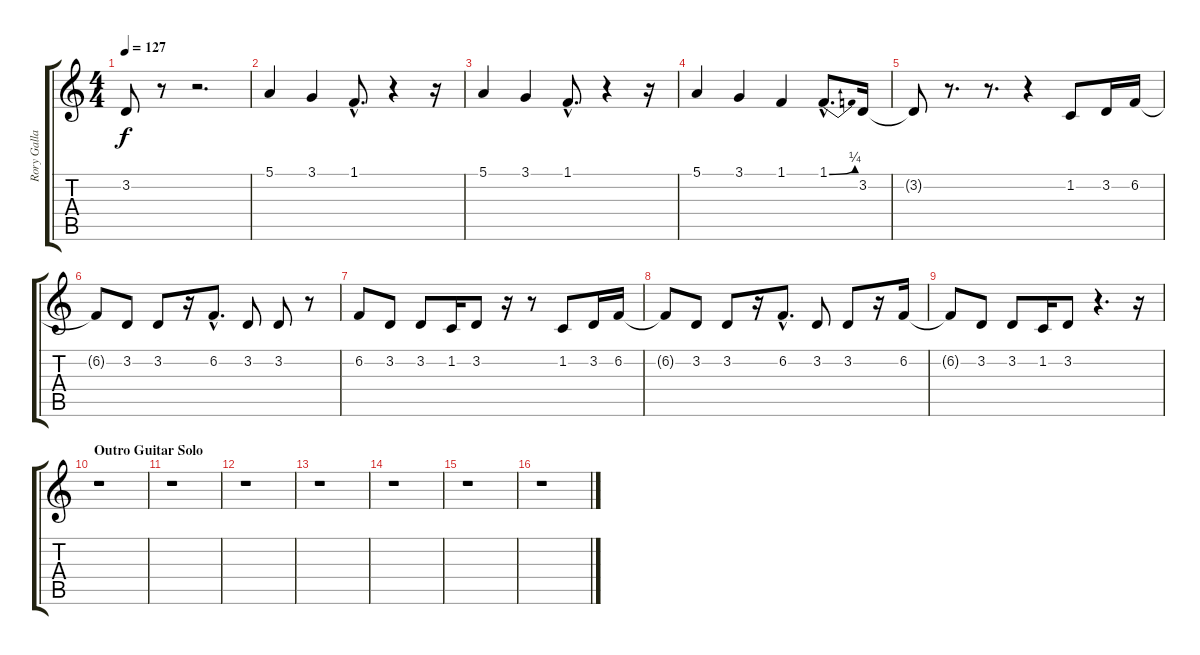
\track ("Rory Gallagher Vocals" "Rory Galla") {instrument viola}
\staff {score tabs}
\tuning (E4 B3 G3 D3 A2 E2) {hide}
\ts (4 4)
\tempo 127
\clef g2
\ks c
3.2{t}.8{dy f} r.8 r.2{d} |
5.1.4 3.1.4 1.1{hac}.8{d} r.4 r.16 |
5.1.4 3.1.4 1.1{hac}.8{d} r.4 r.16 |
5.1.4 3.1.4 1.1.4 1.1{be (bend 0 0 60 1) hac}.8{d} 3.2.16 |
3.2{t}.8 r.8{d} r.8{d} r.4 1.2.8 3.2.16 6.2.16 |
6.2{t}.8 3.2.8 3.2.8 r.16 6.2{hac}.8{d} 3.2.8 3.2.8 r.8 |
6.2.8 3.2.8 3.2.8 1.2.16 3.2.8 r.16 r.8 1.2.8 3.2.16 6.2.16 |
6.2{t}.8 3.2.8 3.2.8 r.16 6.2{hac}.8{d} 3.2.8 3.2.8 r.16 6.2.16 |
6.2{t}.8 3.2.8 3.2.8 1.2.16 3.2.8 r.4{d} r.16 |
\section ("" "Outro Guitar Solo")
r.1 |
r.1 |
r.1 |
r.1 |
r.1 |
r.1 |
r.1
